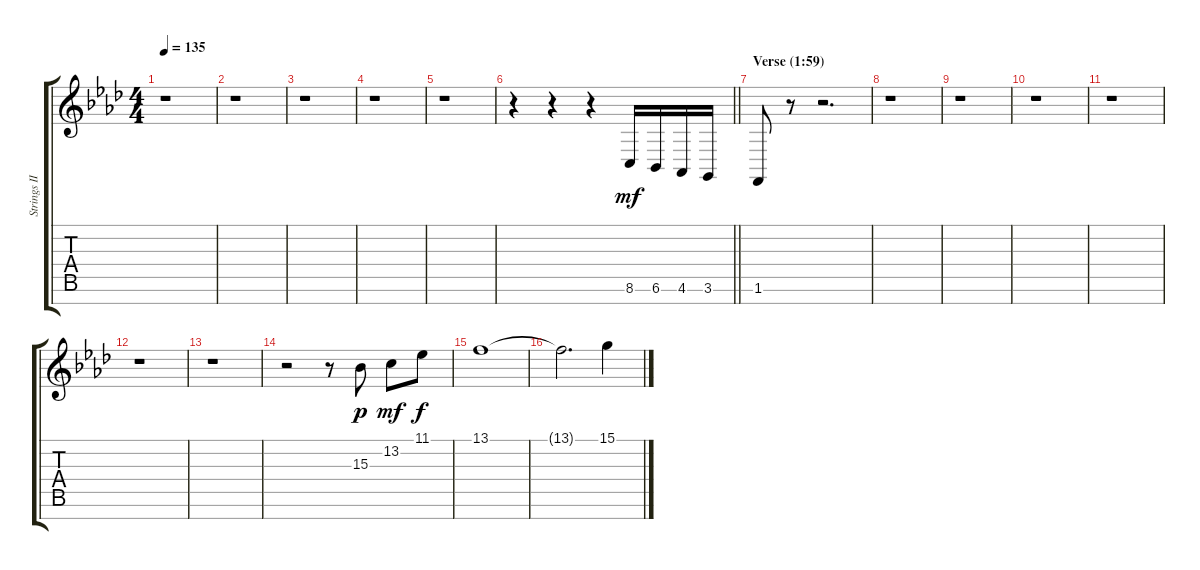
\track ("Strings II" "Strings II") {instrument stringensemble1}
\staff {score tabs}
\tuning (E4 B3 G3 D3 A2 E2 B1) {hide}
\ts (4 4)
\tempo 135
\clef g2
\ks fminor
r.1{dy mf} |
r.1 |
r.1 |
r.1 |
r.1 |
\barLineRight lightlight
r.4 r.4 r.4 8.6.16{balance 3} 6.6.16 4.6.16 3.6.16 |
\section ("" "Verse (1:59)")
1.6.8 r.8 r.2{d} |
r.1 |
r.1 |
r.1 |
r.1 |
r.1 |
r.1 |
r.2 r.8 15.3.8{dy p volume 8 balance 3} 13.2.8{dy mf} 11.1.8{dy f} |
13.1.1 |
13.1{t}.2{d} 15.1.4
